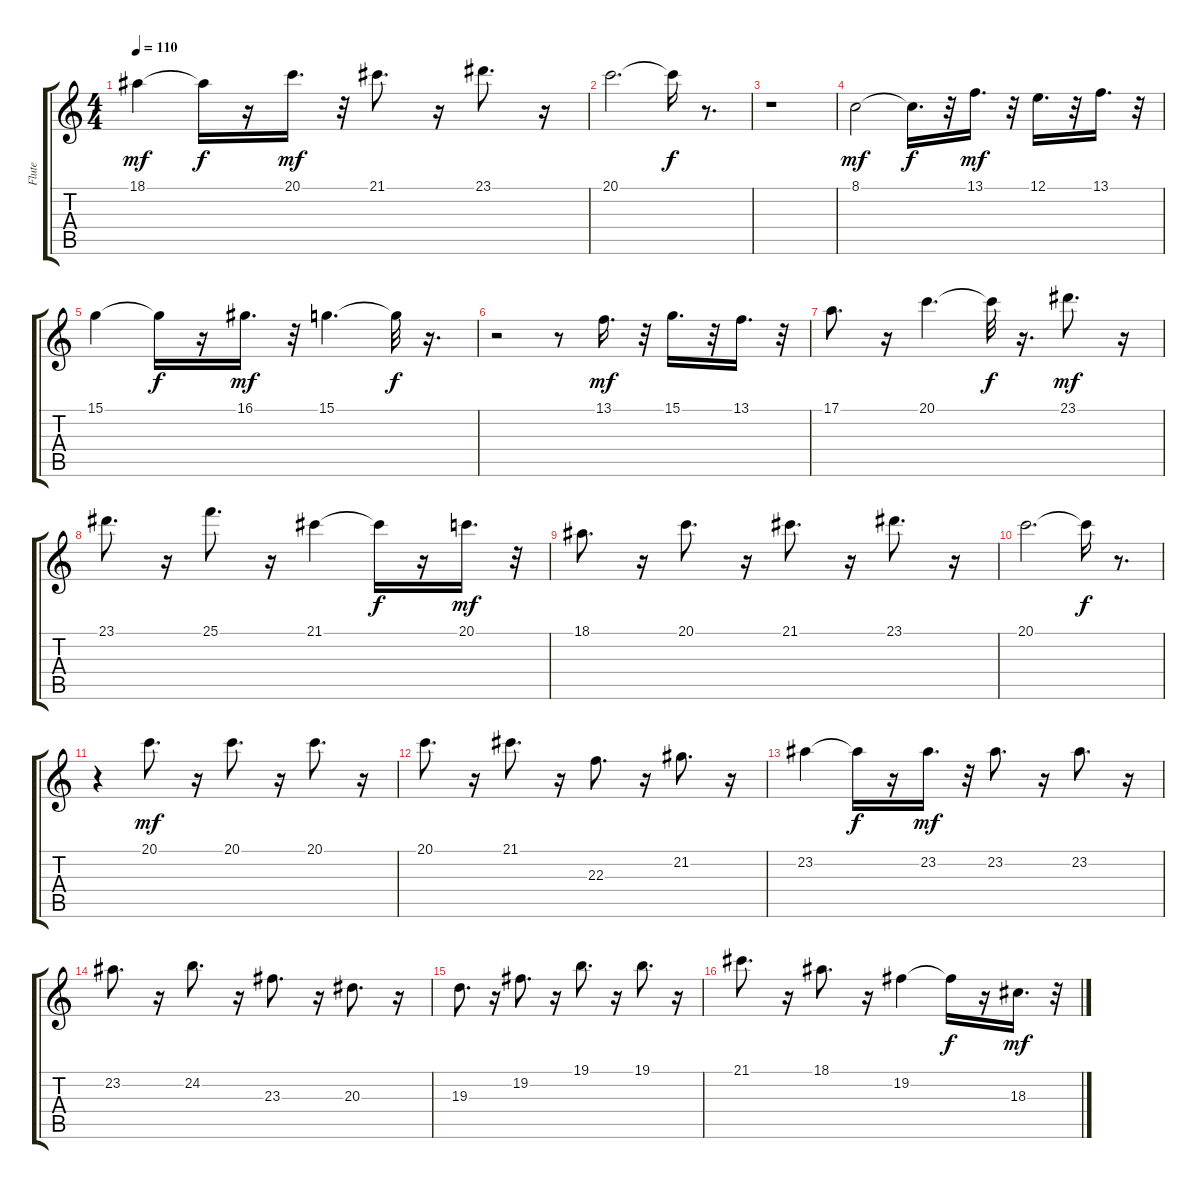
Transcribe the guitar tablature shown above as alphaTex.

\track ("Flute" "Flute") {instrument flute}
\staff {score tabs}
\tuning (E4 B3 G3 D3 A2 E2) {hide}
\ts (4 4)
\tempo 110
\clef g2
\ks c
18.1.4{dy mf} 18.1{t}.16{dy f} r.16 20.1.16{d dy mf} r.32 21.1.8{d} r.16 23.1.8{d} r.16 |
20.1.2{d} 20.1{t}.16{dy f} r.8{d} |
r.1 |
8.1.2{dy mf} 8.1{t}.16{d dy f} r.32 13.1.16{d dy mf} r.32 12.1.16{d} r.32 13.1.16{d} r.32 |
15.1.4 15.1{t}.16{dy f} r.16 16.1.16{d dy mf} r.32 15.1.4{d} 15.1{t}.32{dy f} r.16{d} |
r.2 r.8 13.1.16{d dy mf} r.32 15.1.16{d} r.32 13.1.16{d} r.32 |
17.1.8{d} r.16 20.1.4{d} 20.1{t}.32{dy f} r.16{d} 23.1.8{d dy mf} r.16 |
23.1.8{d} r.16 25.1.8{d} r.16 21.1.4 21.1{t}.16{dy f} r.16 20.1.16{d dy mf} r.32 |
18.1.8{d} r.16 20.1.8{d} r.16 21.1.8{d} r.16 23.1.8{d} r.16 |
20.1.2{d} 20.1{t}.16{dy f} r.8{d} |
r.4 20.1.8{d dy mf} r.16 20.1.8{d} r.16 20.1.8{d} r.16 |
20.1.8{d} r.16 21.1.8{d} r.16 22.3.8{d} r.16 21.2.8{d} r.16 |
23.2.4 23.2{t}.16{dy f} r.16 23.2.16{d dy mf} r.32 23.2.8{d} r.16 23.2.8{d} r.16 |
23.2.8{d} r.16 24.2.8{d} r.16 23.3.8{d} r.16 20.3.8{d} r.16 |
19.3.8{d} r.16 19.2.8{d} r.16 19.1.8{d} r.16 19.1.8{d} r.16 |
21.1.8{d} r.16 18.1.8{d} r.16 19.2.4 19.2{t}.16{dy f} r.16 18.3.16{d dy mf} r.32
